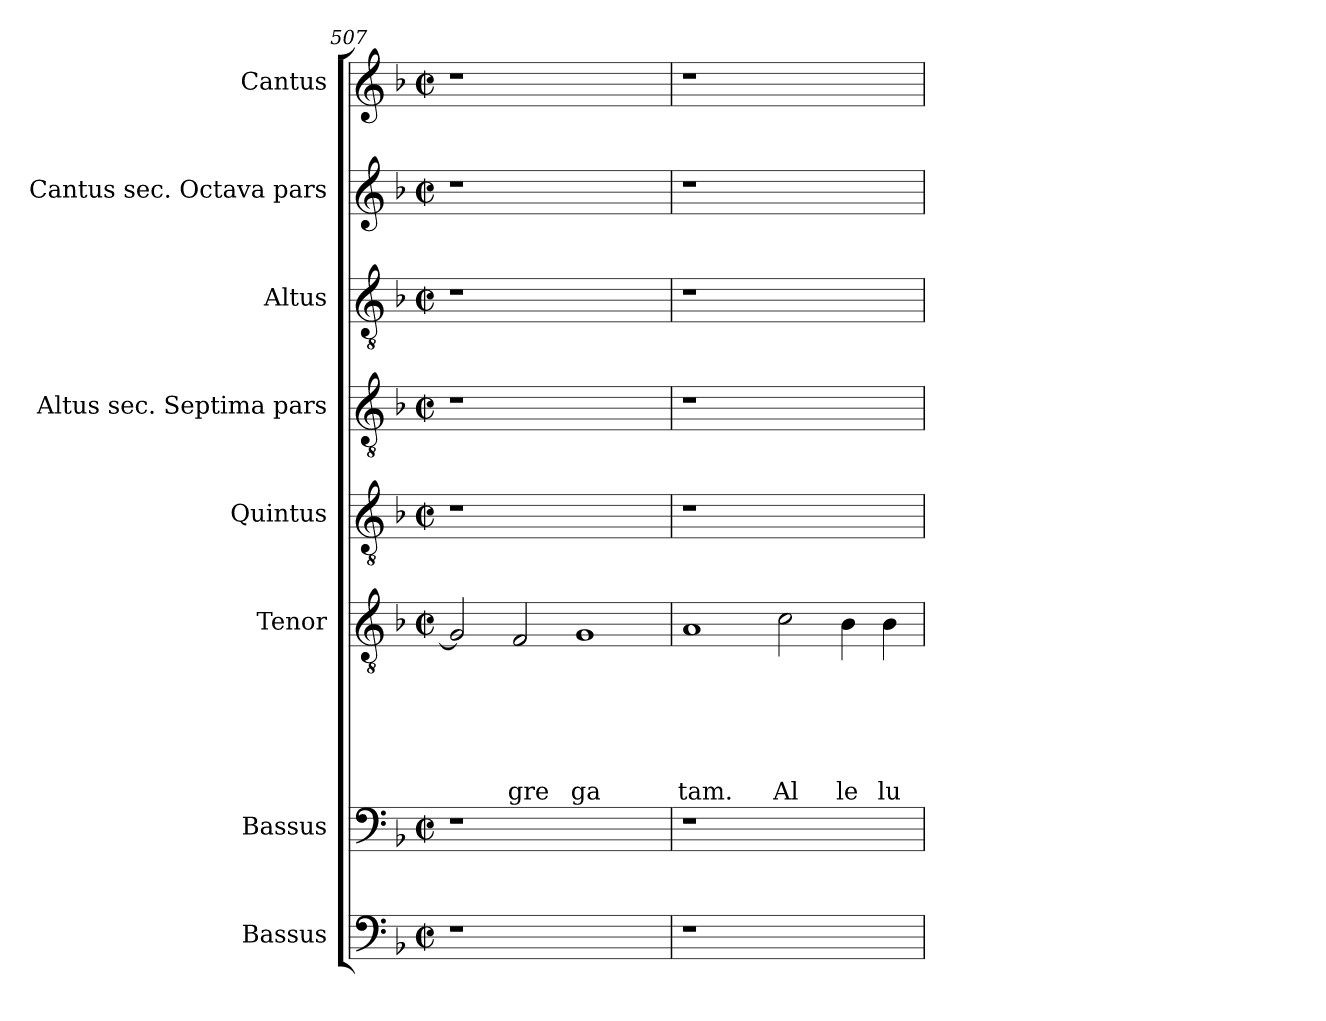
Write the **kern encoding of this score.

**kern	**kern	**kern	**text	**text	**text	**text	**text	**text	**kern	**kern	**kern	**kern	**kern
*part8	*part7	*part6	*part6	*part6	*part6	*part6	*part6	*part6	*part5	*part4	*part3	*part2	*part1
*staff8	*staff7	*staff6	*staff6	*staff6	*staff6	*staff6	*staff6	*staff6	*staff5	*staff4	*staff3	*staff2	*staff1
*I"Bassus	*I"Bassus	*I"Tenor	*	*	*	*	*	*	*I"Quintus	*I"Altus sec. Septima pars	*I"Altus	*I"Cantus sec. Octava pars	*I"Cantus
*	*I'Bassus	*I'Tenor	*	*	*	*	*	*	*I'Quintus	*	*I'Altus	*	*I'Cantus
*clefF4	*clefF4	*clefGv2	*	*	*	*	*	*	*clefGv2	*clefGv2	*clefGv2	*clefG2	*clefG2
*k[b-]	*k[b-]	*k[b-]	*	*	*	*	*	*	*k[b-]	*k[b-]	*k[b-]	*k[b-]	*k[b-]
*F:	*F:	*F:	*	*	*	*	*	*	*F:	*F:	*F:	*F:	*F:
*M2/2	*M2/2	*M2/2	*	*	*	*	*	*	*M2/2	*M2/2	*M2/2	*M2/2	*M2/2
*met(c|)	*met(c|)	*met(c|)	*	*	*	*	*	*	*met(c|)	*met(c|)	*met(c|)	*met(c|)	*met(c|)
=507	=507	=507	=507	=507	=507	=507	=507	=507	=507	=507	=507	=507	=507
1r	1r	2G/]	.	.	.	.	.	.	1r	1r	1r	1r	1r
!	!	!	!	!	!	!	!	!LO:LY:b	!	!	!	!	!
.	.	2F/	.	.	.	.	.	gre	.	.	.	.	.
!	!	!	!	!	!	!	!	!LO:LY:b	!	!	!	!	!
1ryy	1ryy	1G	.	.	.	.	.	ga	1ryy	1ryy	1ryy	1ryy	1ryy
=508	=508	=508	=508	=508	=508	=508	=508	=508	=508	=508	=508	=508	=508
!	!	!	!	!	!	!	!	!LO:LY:b	!	!	!	!	!
1r	1r	1A	.	.	.	.	.	tam.	1r	1r	1r	1r	1r
!	!	!	!	!	!	!	!	!LO:LY:b	!	!	!	!	!
1ryy	1ryy	2c\	.	.	.	.	.	Al	1ryy	1ryy	1ryy	1ryy	1ryy
!	!	!	!	!	!	!	!	!LO:LY:b	!	!	!	!	!
.	.	4B-\	.	.	.	.	.	le	.	.	.	.	.
!	!	!	!	!	!	!	!	!LO:LY:b	!	!	!	!	!
.	.	4B-\	.	.	.	.	.	lu	.	.	.	.	.
=	=	=	=	=	=	=	=	=	=	=	=	=	=
*-	*-	*-	*-	*-	*-	*-	*-	*-	*-	*-	*-	*-	*-
